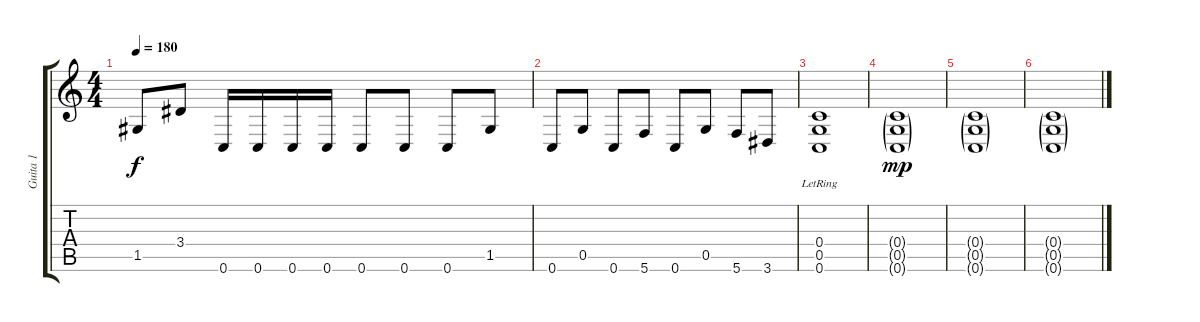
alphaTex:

\track ("Guita 1" "Guita 1") {instrument distortionguitar}
\staff {score tabs}
\tuning (D4 A3 F3 C3 G2 C2) {hide}
\ts (4 4)
\tempo 180
\clef g2
\ks c
1.5.8{dy f} 3.4.8 0.6.16 0.6.16 0.6.16 0.6.16 0.6.8 0.6.8 0.6.8 1.5.8 |
0.6.8 0.5.8 0.6.8 5.6.8 0.6.8 0.5.8 5.6.8 3.6.8 |
(0.4{lr} 0.5{lr} 0.6{lr}).1 |
(0.4{g} 0.5{g} 0.6{g}).1{dy mp} |
(0.4{g} 0.5{g} 0.6{g}).1 |
(0.4{g} 0.5{g} 0.6{g}).1
